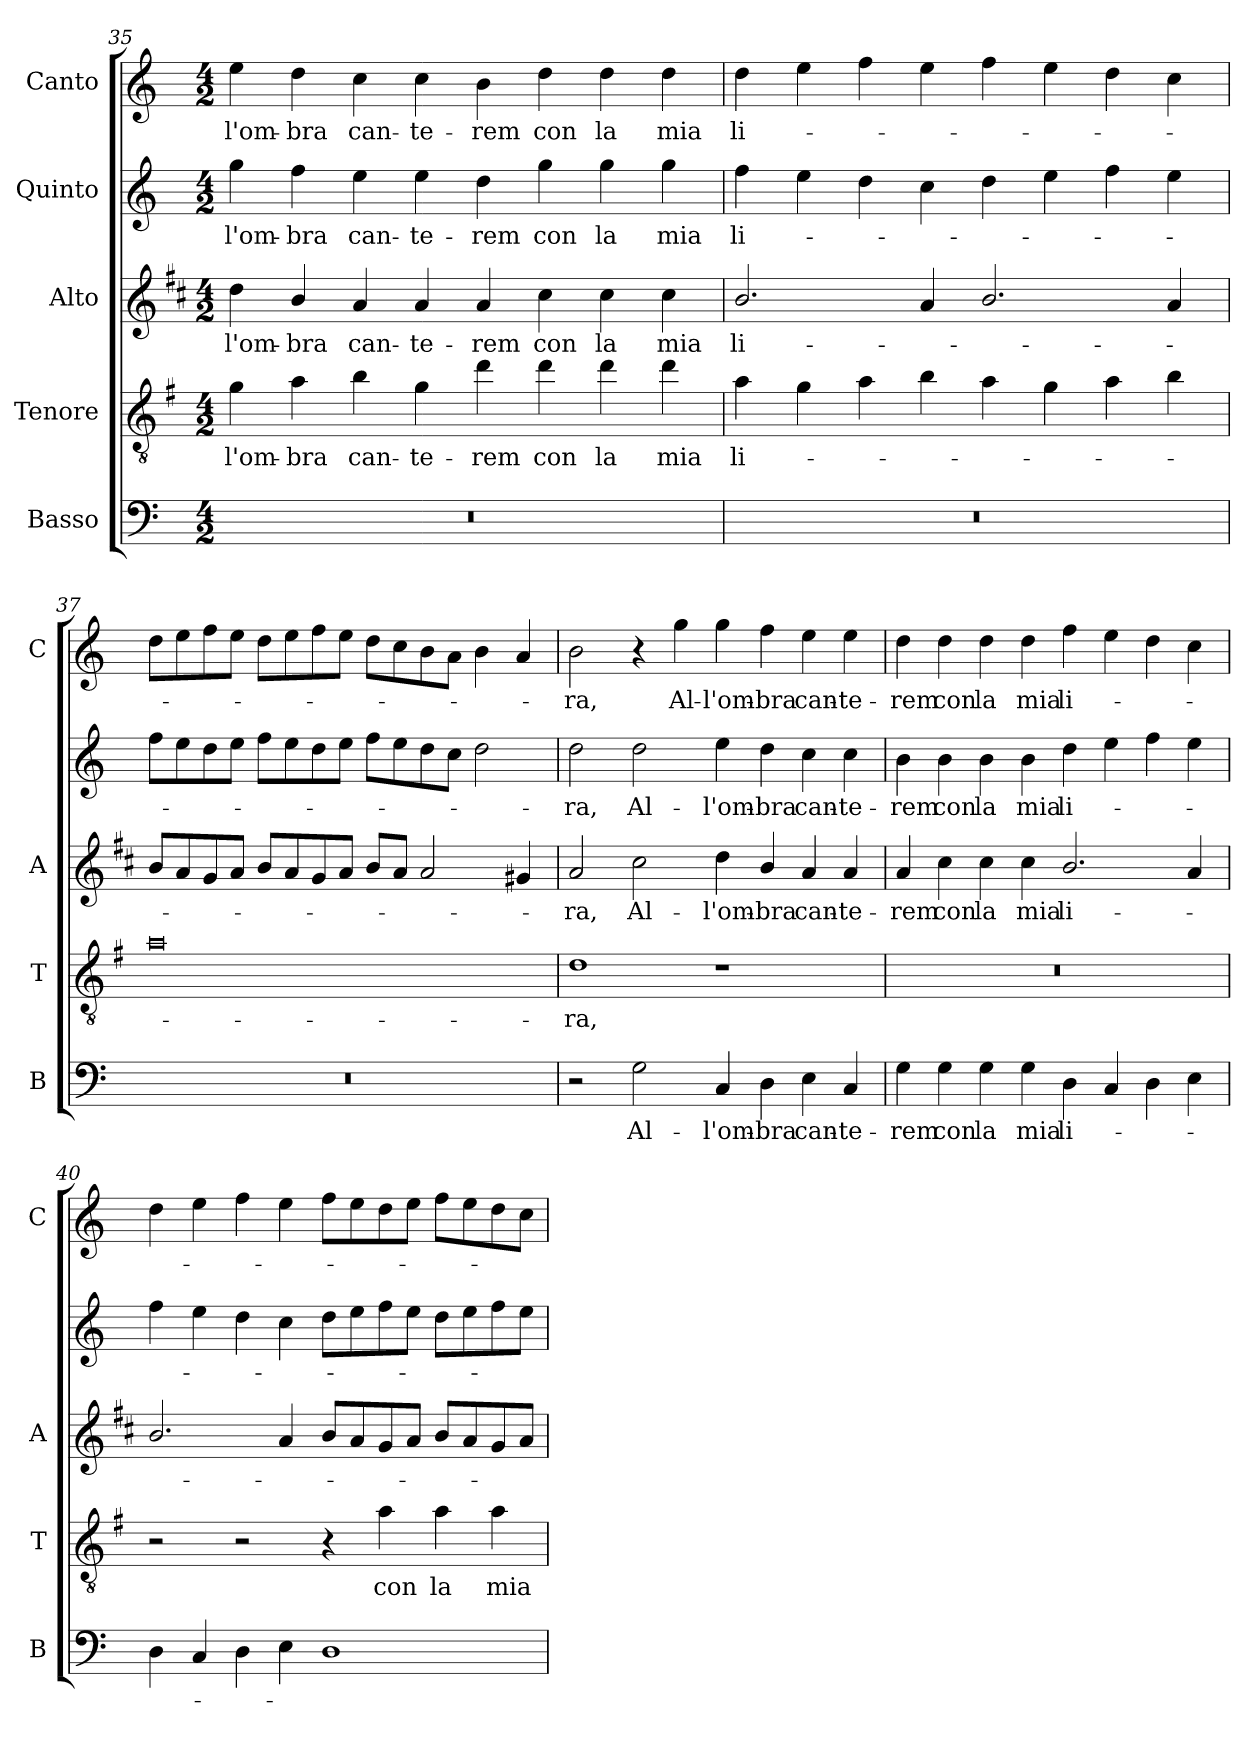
**kern	**text	**kern	**text	**kern	**text	**kern	**text	**kern	**text
*part5	*part5	*part4	*part4	*part3	*part3	*part2	*part2	*part1	*part1
*staff5	*staff5	*staff4	*staff4	*staff3	*staff3	*staff2	*staff2	*staff1	*staff1
*I"Basso	*	*I"Tenore	*	*I"Alto	*	*I"Quinto	*	*I"Canto	*
*I'B	*	*I'T	*	*I'A	*	*	*	*I'C	*
*clefF4	*	*clefGv2	*	*clefG2	*	*clefG2	*	*clefG2	*
*	*	*ITrd4c7	*	*ITrd1c2	*	*	*	*	*
*k[]	*	*k[]	*	*k[]	*	*k[]	*	*k[]	*
*C:	*	*C:	*	*C:	*	*C:	*	*C:	*
*M4/2	*	*M4/2	*	*M4/2	*	*M4/2	*	*M4/2	*
=35	=35	=35	=35	=35	=35	=35	=35	=35	=35
!	!	!	!LO:LY:b	!	!LO:LY:b	!	!LO:LY:b	!	!LO:LY:b
0r	.	4c\	-l'om-	4cc\	-l'om-	4gg\	-l'om-	4ee\	-l'om-
!	!	!	!LO:LY:b	!	!LO:LY:b	!	!LO:LY:b	!	!LO:LY:b
.	.	4d\	-bra	4a/	-bra	4ff\	-bra	4dd\	-bra
!	!	!	!LO:LY:b	!	!LO:LY:b	!	!LO:LY:b	!	!LO:LY:b
.	.	4e\	can-	4g/	can-	4ee\	can-	4cc\	can-
!	!	!	!LO:LY:b	!	!LO:LY:b	!	!LO:LY:b	!	!LO:LY:b
.	.	4c\	-te-	4g/	-te-	4ee\	-te-	4cc\	-te-
!	!	!	!LO:LY:b	!	!LO:LY:b	!	!LO:LY:b	!	!LO:LY:b
.	.	4g\	-rem	4g/	-rem	4dd\	-rem	4b\	-rem
!	!	!	!LO:LY:b	!	!LO:LY:b	!	!LO:LY:b	!	!LO:LY:b
.	.	4g\	con	4b\	con	4gg\	con	4dd\	con
!	!	!	!LO:LY:b	!	!LO:LY:b	!	!LO:LY:b	!	!LO:LY:b
.	.	4g\	la	4b\	la	4gg\	la	4dd\	la
!	!	!	!LO:LY:b	!	!LO:LY:b	!	!LO:LY:b	!	!LO:LY:b
.	.	4g\	mia	4b\	mia	4gg\	mia	4dd\	mia
!!LO:PB:g=z
=36	=36	=36	=36	=36	=36	=36	=36	=36	=36
!	!	!	!LO:LY:b	!	!LO:LY:b	!	!LO:LY:b	!	!LO:LY:b
0r	.	4d\	li-	2.a/	li-	4ff\	li-	4dd\	li-
.	.	4c\	.	.	.	4ee\	.	4ee\	.
.	.	4d\	.	.	.	4dd\	.	4ff\	.
.	.	4e\	.	4g/	.	4cc\	.	4ee\	.
.	.	4d\	.	2.a/	.	4dd\	.	4ff\	.
.	.	4c\	.	.	.	4ee\	.	4ee\	.
.	.	4d\	.	.	.	4ff\	.	4dd\	.
.	.	4e\	.	4g/	.	4ee\	.	4cc\	.
=37	=37	=37	=37	=37	=37	=37	=37	=37	=37
0r	.	0d	.	8a/L	.	8ff\L	.	8dd\L	.
.	.	.	.	8g/	.	8ee\	.	8ee\	.
.	.	.	.	8f/	.	8dd\	.	8ff\	.
.	.	.	.	8g/J	.	8ee\J	.	8ee\J	.
.	.	.	.	8a/L	.	8ff\L	.	8dd\L	.
.	.	.	.	8g/	.	8ee\	.	8ee\	.
.	.	.	.	8f/	.	8dd\	.	8ff\	.
.	.	.	.	8g/J	.	8ee\J	.	8ee\J	.
.	.	.	.	8a/L	.	8ff\L	.	8dd\L	.
.	.	.	.	8g/J	.	8ee\	.	8cc\	.
.	.	.	.	2g/	.	8dd\	.	8b\	.
.	.	.	.	.	.	8cc\J	.	8a\J	.
.	.	.	.	.	.	2dd\	.	4b\	.
.	.	.	.	4f#X/	.	.	.	4a/	.
=38	=38	=38	=38	=38	=38	=38	=38	=38	=38
!	!	!	!LO:LY:b	!	!LO:LY:b	!	!LO:LY:b	!	!LO:LY:b
2r	.	1G	-ra,	2g/	-ra,	2dd\	-ra,	2b\	-ra,
!	!LO:LY:b	!	!	!	!LO:LY:b	!	!LO:LY:b	!	!
2G\	Al-	.	.	2b\	Al-	2dd\	Al-	4r	.
!	!	!	!	!	!	!	!	!	!LO:LY:b
.	.	.	.	.	.	.	.	4gg\	Al-
!	!LO:LY:b	!	!	!	!LO:LY:b	!	!LO:LY:b	!	!LO:LY:b
4C/	-l'om-	1r	.	4cc\	-l'om-	4ee\	-l'om-	4gg\	-l'om-
!	!LO:LY:b	!	!	!	!LO:LY:b	!	!LO:LY:b	!	!LO:LY:b
4D\	-bra	.	.	4a/	-bra	4dd\	-bra	4ff\	-bra
!	!LO:LY:b	!	!	!	!LO:LY:b	!	!LO:LY:b	!	!LO:LY:b
4E\	can-	.	.	4g/	can-	4cc\	can-	4ee\	can-
!	!LO:LY:b	!	!	!	!LO:LY:b	!	!LO:LY:b	!	!LO:LY:b
4C/	-te-	.	.	4g/	-te-	4cc\	-te-	4ee\	-te-
=39	=39	=39	=39	=39	=39	=39	=39	=39	=39
!	!LO:LY:b	!	!	!	!LO:LY:b	!	!LO:LY:b	!	!LO:LY:b
4G\	-rem	0r	.	4g/	-rem	4b\	-rem	4dd\	-rem
!	!LO:LY:b	!	!	!	!LO:LY:b	!	!LO:LY:b	!	!LO:LY:b
4G\	con	.	.	4b\	con	4b\	con	4dd\	con
!	!LO:LY:b	!	!	!	!LO:LY:b	!	!LO:LY:b	!	!LO:LY:b
4G\	la	.	.	4b\	la	4b\	la	4dd\	la
!	!LO:LY:b	!	!	!	!LO:LY:b	!	!LO:LY:b	!	!LO:LY:b
4G\	mia	.	.	4b\	mia	4b\	mia	4dd\	mia
!	!LO:LY:b	!	!	!	!LO:LY:b	!	!LO:LY:b	!	!LO:LY:b
4D\	li-	.	.	2.a/	li-	4dd\	li-	4ff\	li-
4C/	.	.	.	.	.	4ee\	.	4ee\	.
4D\	.	.	.	.	.	4ff\	.	4dd\	.
4E\	.	.	.	4g/	.	4ee\	.	4cc\	.
!!LO:LB:g=z
=40	=40	=40	=40	=40	=40	=40	=40	=40	=40
4D\	.	2r	.	2.a/	.	4ff\	.	4dd\	.
4C/	.	.	.	.	.	4ee\	.	4ee\	.
4D\	.	2r	.	.	.	4dd\	.	4ff\	.
4E\	.	.	.	4g/	.	4cc\	.	4ee\	.
1D	.	4r	.	8a/L	.	8dd\L	.	8ff\L	.
.	.	.	.	8g/	.	8ee\	.	8ee\	.
!	!	!	!LO:LY:b	!	!	!	!	!	!
.	.	4d\	con	8f/	.	8ff\	.	8dd\	.
.	.	.	.	8g/J	.	8ee\J	.	8ee\J	.
!	!	!	!LO:LY:b	!	!	!	!	!	!
.	.	4d\	la	8a/L	.	8dd\L	.	8ff\L	.
.	.	.	.	8g/	.	8ee\	.	8ee\	.
!	!	!	!LO:LY:b	!	!	!	!	!	!
.	.	4d\	mia	8f/	.	8ff\	.	8dd\	.
.	.	.	.	8g/J	.	8ee\J	.	8cc\J	.
=	=	=	=	=	=	=	=	=	=
*-	*-	*-	*-	*-	*-	*-	*-	*-	*-
